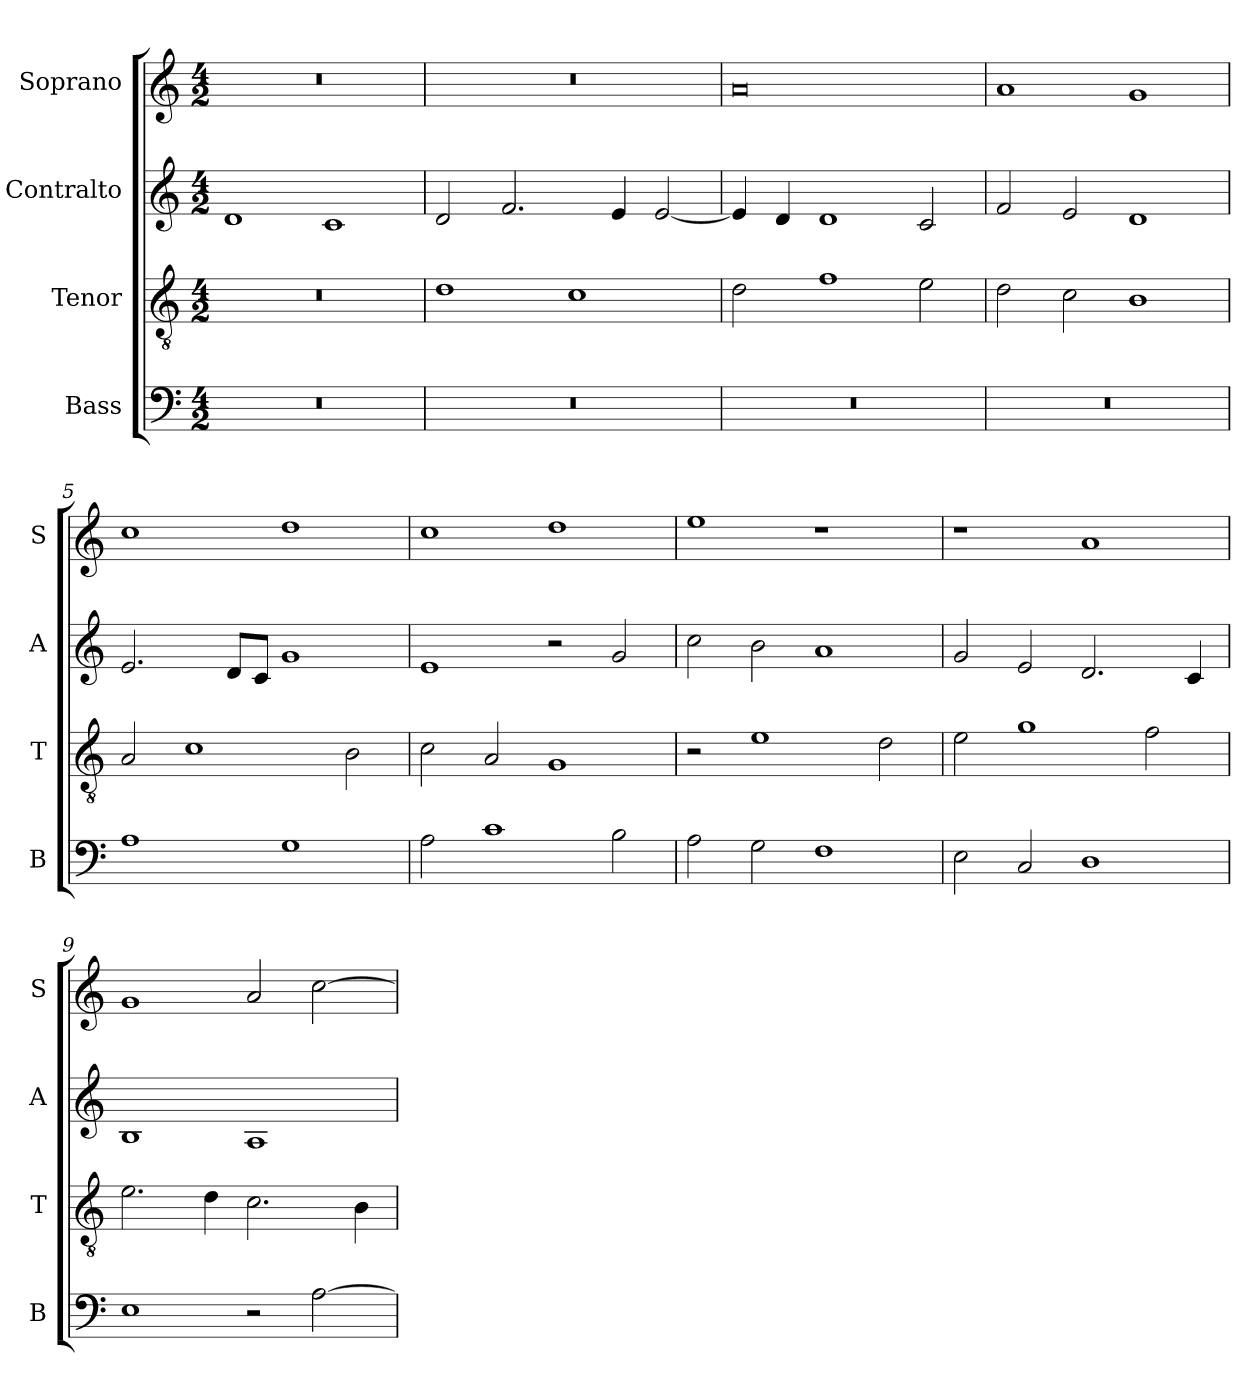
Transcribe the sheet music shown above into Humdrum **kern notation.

**kern	**kern	**kern	**kern
*part4	*part3	*part2	*part1
*staff4	*staff3	*staff2	*staff1
*I"Bass	*I"Tenor	*I"Contralto	*I"Soprano
*I'B	*I'T	*I'A	*I'S
*clefF4	*clefGv2	*clefG2	*clefG2
*k[]	*k[]	*k[]	*k[]
*A:aeo	*A:aeo	*A:aeo	*A:aeo
*M4/2	*M4/2	*M4/2	*M4/2
=1	=1	=1	=1
0r	0r	1d	0r
.	.	1c	.
=2	=2	=2	=2
0r	1d	2d	0r
.	.	2.f	.
.	1c	.	.
.	.	4e	.
.	.	[2e	.
=3	=3	=3	=3
0r	2d	4e]	0a
.	.	4d	.
.	1f	1d	.
.	2e	2c	.
=4	=4	=4	=4
0r	2d	2f	1a
.	2c	2e	.
.	1B	1d	1g
=5	=5	=5	=5
1A	2A	2.e	1cc
.	1c	.	.
.	.	8d/L	.
.	.	8c/J	.
1G	.	1g	1dd
.	2B	.	.
=6	=6	=6	=6
2A	2c	1e	1cc
1c	2A	.	.
.	1G	2r	1dd
2B	.	2g	.
=7	=7	=7	=7
2A	2r	2cc	1ee
2G	1e	2b	.
1F	.	1a	1r
.	2d	.	.
=8	=8	=8	=8
2E	2e	2g	1r
2C	1g	2e	.
1D	.	2.d	1a
.	2f	.	.
.	.	4c	.
=9	=9	=9	=9
1E	2.e	1B	1g
.	4d	.	.
2r	2.c	1A	2a
[2A	.	.	[2cc
.	4B	.	.
=	=	=	=
*-	*-	*-	*-
